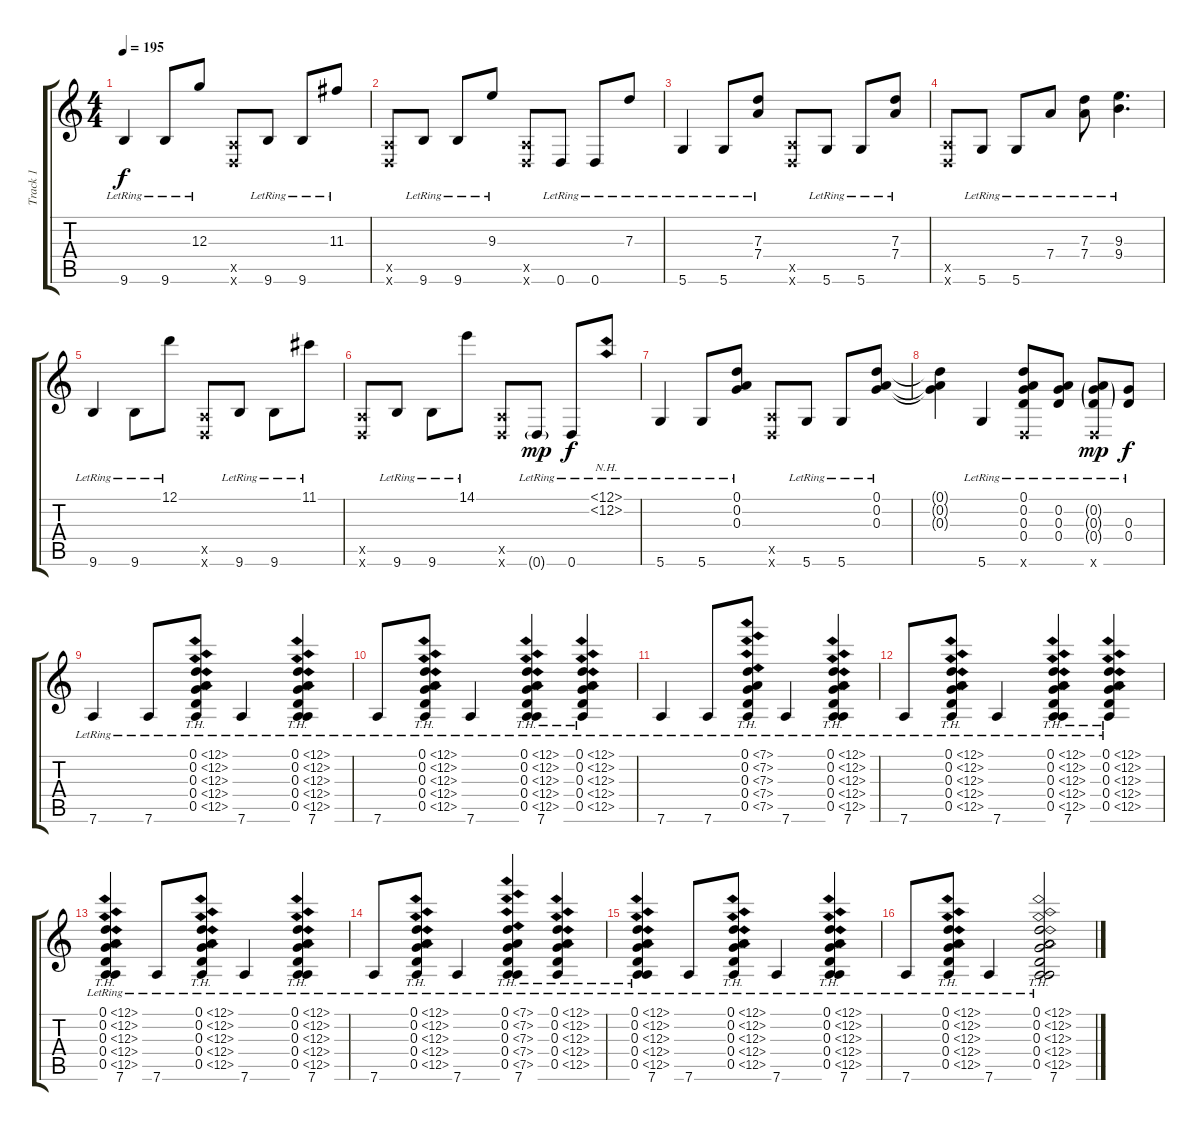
\track ("Track 1" "Track 1") {instrument acousticguitarsteel}
\staff {score tabs}
\tuning (D4 A3 G3 D3 A2 D2) {hide}
\ts (4 4)
\tempo 195
\clef g2
\ks c
9.6{lr}.4{dy f} 9.6{lr}.8 12.3{lr}.8 (0.5{x} 0.6{x}).8 9.6{lr}.8 9.6{lr}.8 11.3{lr}.8 |
(0.5{x} 0.6{x}).8 9.6{lr}.8 9.6{lr}.8 9.3{lr}.8 (0.5{x} 0.6{x}).8 0.6{lr}.8 0.6{lr}.8 7.3{lr}.8 |
5.6{lr}.4 5.6{lr}.8 (7.3{lr} 7.4{lr}).8 (0.5{x} 0.6{x}).8 5.6{lr}.8 5.6{lr}.8 (7.3{lr} 7.4{lr}).8 |
(0.5{x} 0.6{x}).8 5.6{lr}.8 5.6{lr}.8 7.4{lr}.8 (7.3{lr} 7.4{lr}).8 (9.3{lr} 9.4{lr}).4{d} |
9.6{lr}.4 9.6{lr}.8 12.1{lr}.8 (0.5{x} 0.6{x}).8 9.6{lr}.8 9.6{lr}.8 11.1{lr}.8 |
(0.5{x} 0.6{x}).8 9.6{lr}.8 9.6{lr}.8 14.1{lr}.8 (0.5{x} 0.6{x}).8 0.6{g lr}.8{dy mp} 0.6{lr}.8{dy f} (12.1{nh lr} 12.2{nh lr}).8 |
5.6{lr}.4 5.6{lr}.8 (0.1{lr} 0.2{lr} 0.3{lr}).8 (0.5{x} 0.6{x}).8 5.6{lr}.8 5.6{lr}.8 (0.1{lr} 0.2{lr} 0.3{lr}).8 |
(0.1{t} 0.2{t} 0.3{t}).4 5.6{lr}.4 (0.1{lr} 0.2{lr} 0.3{lr} 0.4{lr} 0.6{x}).8 (0.2 0.3{lr} 0.4{lr}).8 (0.2{g lr} 0.3{g lr} 0.4{g lr} 0.6{x}).8{dy mp} (0.3{lr} 0.4{lr}).8{dy f} |
7.6{lr}.4 7.6{lr}.8 (0.1{th 12 lr} 0.2{th 12 lr} 0.3{th 12 lr} 0.4{th 12 lr} 0.5{th 12 lr}).8 7.6{lr}.4 (0.1{th 12 lr} 0.2{th 12 lr} 0.3{th 12 lr} 0.4{th 12 lr} 0.5{th 12 lr} 7.6).4 |
7.6{lr}.8 (0.1{th 12 lr} 0.2{th 12 lr} 0.3{th 12 lr} 0.4{th 12 lr} 0.5{th 12 lr}).8 7.6{lr}.4 (0.1{th 12 lr} 0.2{th 12 lr} 0.3{th 12 lr} 0.4{th 12 lr} 0.5{th 12 lr} 7.6).4 (0.1{th 12 lr} 0.2{th 12 lr} 0.3{th 12 lr} 0.4{th 12 lr} 0.5{th 12 lr}).4 |
7.6{lr}.4 7.6{lr}.8 (0.1{th 7 lr} 0.2{th 7 lr} 0.3{th 7 lr} 0.4{th 7 lr} 0.5{th 7 lr}).8 7.6{lr}.4 (0.1{th 12 lr} 0.2{th 12 lr} 0.3{th 12 lr} 0.4{th 12 lr} 0.5{th 12 lr} 7.6).4 |
7.6{lr}.8 (0.1{th 12 lr} 0.2{th 12 lr} 0.3{th 12 lr} 0.4{th 12 lr} 0.5{th 12 lr}).8 7.6{lr}.4 (0.1{th 12 lr} 0.2{th 12 lr} 0.3{th 12 lr} 0.4{th 12 lr} 0.5{th 12 lr} 7.6).4 (0.1{th 12 lr} 0.2{th 12 lr} 0.3{th 12 lr} 0.4{th 12 lr} 0.5{th 12 lr}).4 |
(0.1{th 12 lr} 0.2{th 12 lr} 0.3{th 12 lr} 0.4{th 12 lr} 0.5{th 12 lr} 7.6).4 7.6{lr}.8 (0.1{th 12 lr} 0.2{th 12 lr} 0.3{th 12 lr} 0.4{th 12 lr} 0.5{th 12 lr}).8 7.6{lr}.4 (0.1{th 12 lr} 0.2{th 12 lr} 0.3{th 12 lr} 0.4{th 12 lr} 0.5{th 12 lr} 7.6).4 |
7.6{lr}.8 (0.1{th 12 lr} 0.2{th 12 lr} 0.3{th 12 lr} 0.4{th 12 lr} 0.5{th 12 lr}).8 7.6{lr}.4 (0.1{th 7 lr} 0.2{th 7 lr} 0.3{th 7 lr} 0.4{th 7 lr} 0.5{th 7 lr} 7.6).4 (0.1{th 12 lr} 0.2{th 12 lr} 0.3{th 12 lr} 0.4{th 12 lr} 0.5{th 12 lr}).4 |
(0.1{th 12 lr} 0.2{th 12 lr} 0.3{th 12 lr} 0.4{th 12 lr} 0.5{th 12 lr} 7.6).4 7.6{lr}.8 (0.1{th 12 lr} 0.2{th 12 lr} 0.3{th 12 lr} 0.4{th 12 lr} 0.5{th 12 lr}).8 7.6{lr}.4 (0.1{th 12 lr} 0.2{th 12 lr} 0.3{th 12 lr} 0.4{th 12 lr} 0.5{th 12 lr} 7.6).4 |
7.6{lr}.8 (0.1{th 12 lr} 0.2{th 12 lr} 0.3{th 12 lr} 0.4{th 12 lr} 0.5{th 12 lr}).8 7.6{lr}.4 (0.1{th 12 lr} 0.2{th 12 lr} 0.3{th 12 lr} 0.4{th 12 lr} 0.5{th 12 lr} 7.6).2
